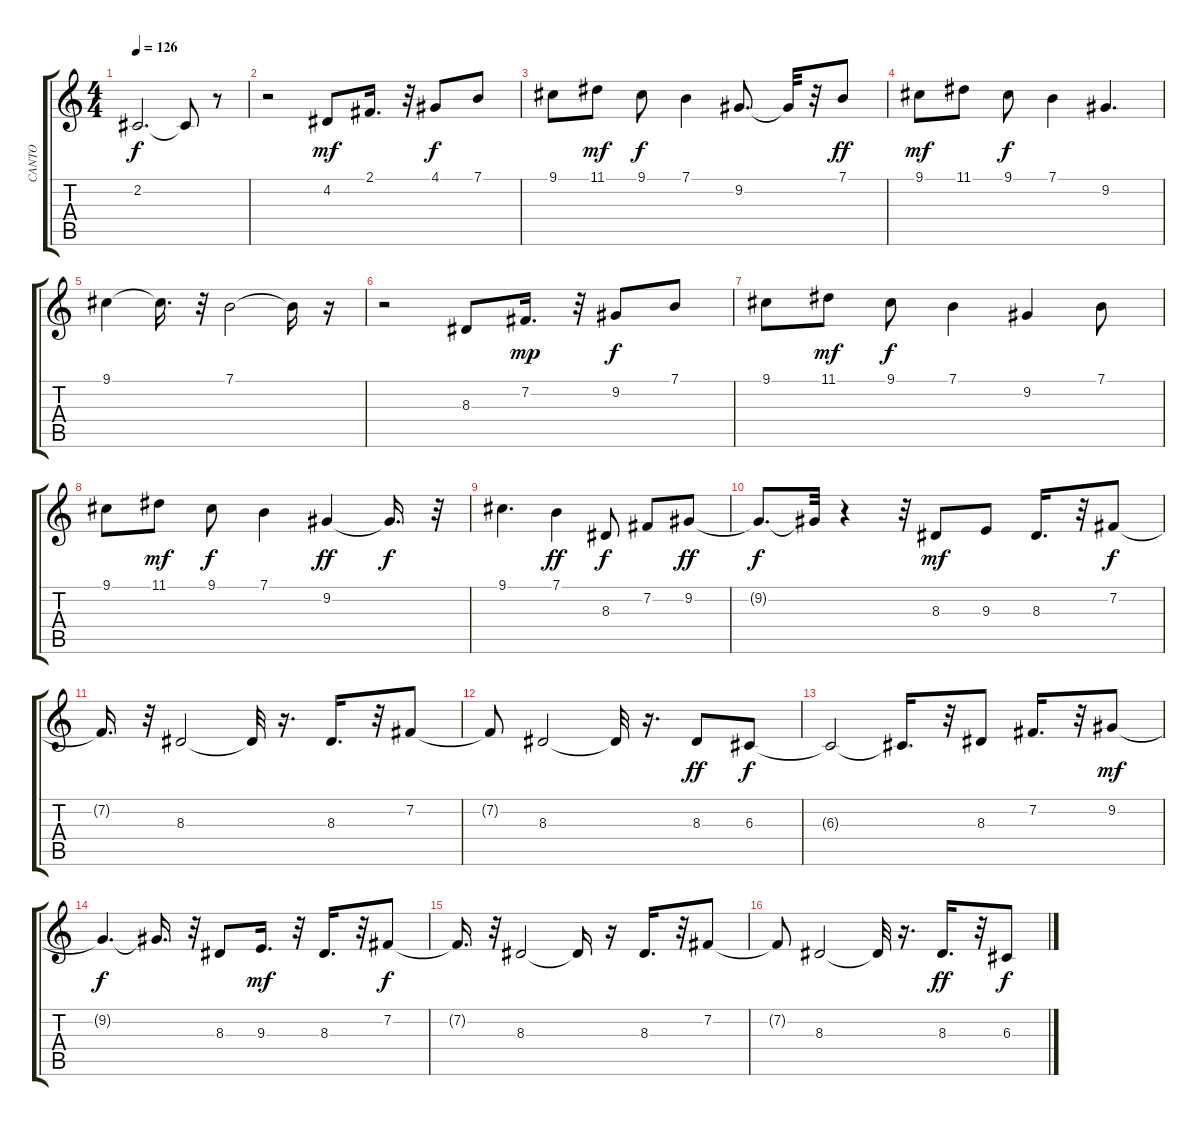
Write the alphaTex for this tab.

\track ("CANTO" "CANTO") {instrument pad3polysynth}
\staff {score tabs}
\tuning (E4 B3 G3 D3 A2 E2) {hide}
\ts (4 4)
\tempo 126
\clef g2
\ks c
2.2{t}.2{d dy f} 2.2{t}.8 r.8 |
r.2 4.2.8{dy mf} 2.1.16{d} r.32 4.1.8{dy f} 7.1.8 |
9.1.8 11.1.8{dy mf} 9.1.8{dy f} 7.1.4 9.2.8{d} 9.2{t}.32 r.32 7.1.8{dy ff} |
9.1.8{dy mf} 11.1.8 9.1.8{dy f} 7.1.4 9.2.4{d} |
9.1.4 9.1{t}.16{d} r.32 7.1.2 7.1{t}.16 r.16 |
r.2 8.3.8 7.2.16{d dy mp} r.32 9.2.8{dy f} 7.1.8 |
9.1.8 11.1.8{dy mf} 9.1.8{dy f} 7.1.4 9.2.4 7.1.8 |
9.1.8 11.1.8{dy mf} 9.1.8{dy f} 7.1.4 9.2.4{dy ff} 9.2{t}.16{d dy f} r.32 |
9.1.4{d} 7.1.4{dy ff} 8.3.8{dy f} 7.2.8 9.2.8{dy ff} |
9.2{t}.8{d dy f} 9.2{t}.32 r.4 r.32 8.3.8{dy mf} 9.3.8 8.3.16{d} r.32 7.2.8{dy f} |
7.2{t}.16{d} r.32 8.3.2 8.3{t}.32 r.16{d} 8.3.16{d} r.32 7.2.8 |
7.2{t}.8 8.3.2 8.3{t}.32 r.16{d} 8.3.8{dy ff} 6.3.8{dy f} |
6.3{t}.2 6.3{t}.16{d} r.32 8.3.8 7.2.16{d} r.32 9.2.8{dy mf} |
9.2{t}.4{d dy f} 9.2{t}.16{d} r.32 8.3.8 9.3.16{d dy mf} r.32 8.3.16{d} r.32 7.2.8{dy f} |
7.2{t}.16{d} r.32 8.3.2 8.3{t}.16 r.16 8.3.16{d} r.32 7.2.8 |
7.2{t}.8 8.3.2 8.3{t}.32 r.16{d} 8.3.16{d dy ff} r.32 6.3.8{dy f}
